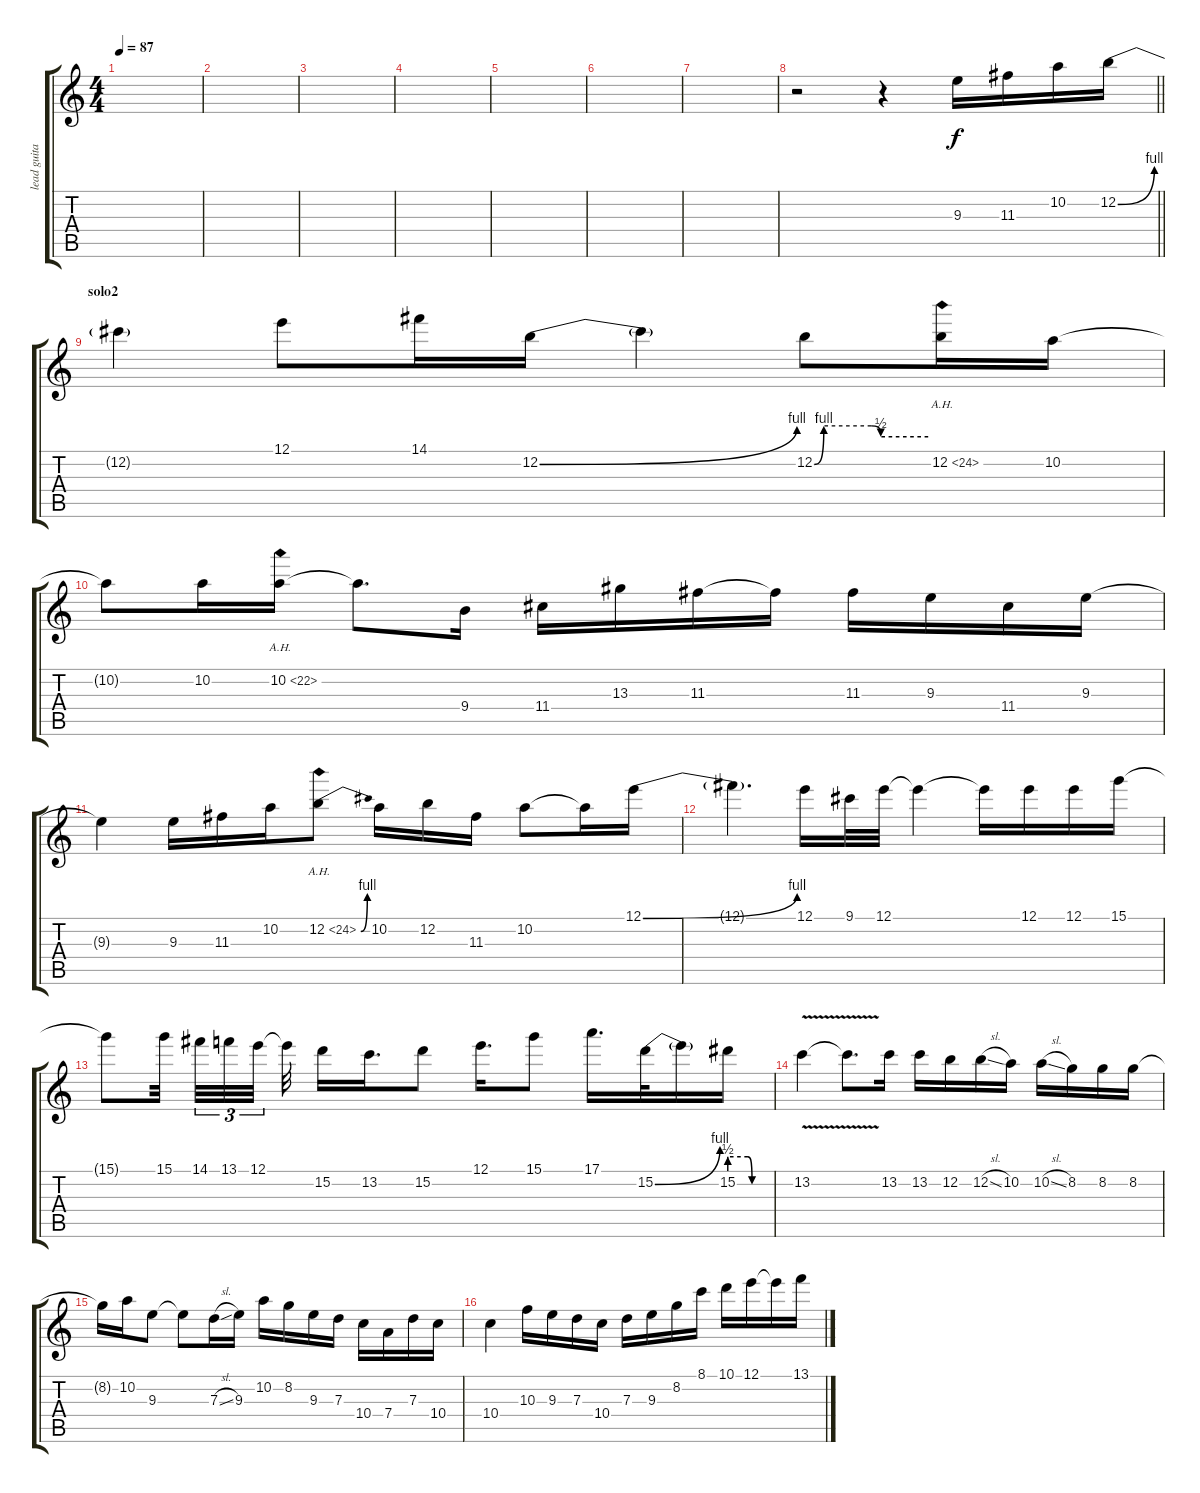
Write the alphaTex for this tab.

\track ("lead guitar" "lead guita") {instrument distortionguitar}
\staff {score tabs}
\tuning (E4 B3 G3 D3 A2 E2) {hide}
\ts (4 4)
\tempo 87
\clef g2
\ks c
|
|
|
|
|
|
|
\barLineRight lightlight
r.2 r.4 9.3.16 11.3.16 10.2.16 12.2{be (bend 0 0 60 4)}.16 |
\section ("" "solo2")
12.2{t}.4 12.1.8 14.1.16 12.2{be (bend 0 0 60 4)}.16 12.2{t}.4 12.2{be (custom 0 0 5 4 30 4 35 2 60 2)}.8 12.2{ah 12}.16 10.2.16 |
10.2{t}.8 10.2.16 10.2{ah 12}.16 10.2{t}.8{d} 9.4.16 11.4.16 13.3.16 11.3.16 11.3{t}.16 11.3.16 9.3.16 11.4.16 9.3.16 |
9.3{t}.4 9.3.16 11.3.16 10.2.16 12.2{be (bend 0 0 60 4) ah 12}.8 10.2.16 12.2.16 11.3.16 10.2.8 10.2{t}.16 12.1{be (bend 0 0 60 4)}.16 |
12.1{t}.4{d} 12.1.16 9.1.32 12.1.32 12.1{t}.4 12.1{t}.16 12.1.16 12.1.16 15.1.16 |
15.1{t}.8 15.1.32{beam splitsecondary} 14.1.32{tu (3 2)} 13.1.32{tu (3 2)} 12.1.32{tu (3 2) beam splitsecondary} 12.1{t}.32 15.2.16 13.2.16{d} 15.2.8 12.1.16{d} 15.1.8 17.1.16{d} 15.2{be (bend 0 0 60 4)}.32 15.2{t}.16 15.2{be (custom 0 2 27 2 33 0 60 0)}.16 |
13.2{v}.4 13.2{t}.8{d} 13.2.16 13.2.16 12.2.16 12.2{sl}.16 10.2.16 10.2{sl}.16 8.2.16 8.2.16 8.2.16 |
8.2{t}.16 10.2.16 9.3.8 9.3{t}.8 7.3{sl}.16 9.3.16 10.2.16 8.2.16 9.3.16 7.3.16 10.4.16 7.4.16 7.3.16 10.4.16 |
10.4.4 10.3.16 9.3.16 7.3.16 10.4.16 7.3.16 9.3.16 8.2.16 8.1.16 10.1.16 12.1.16 12.1{t}.16 13.1.16
